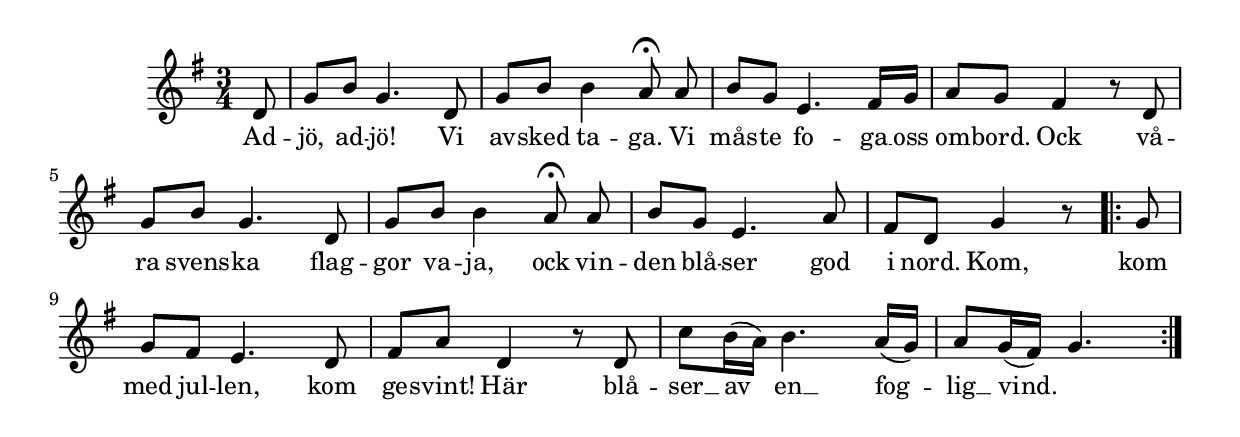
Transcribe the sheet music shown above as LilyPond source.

\once \override Score.RehearsalMark.padding = #3
\mark \markup { \italic \normalsize "Melodi b." }
{
\time 3/4
\key g \major
\partial 8

 d'8  | 
 g' b' g'4. d'8  | 
 g' b' b'4 a'8-\fermata\noBeam a'  | 
 b' g' e'4. fis'16 g' a'8 g' fis'4 r8 d'  | 
 g' b' g'4. d'8  | 
 g' b' b'4 a'8-\fermata\noBeam a'  | 
 b' g' e'4. a'8  | 
 fis' d' g'4 r8 
\repeat volta 2 { 
 g'  | 
 g' fis' e'4. d'8  | 
 fis' a' d'4 r8 d'  | 
 c'' b'16-( a'-) b'4. a'16-( g'-)  | 
 a'8 g'16-( fis'-) g'4.
 } %( endrepeat )% 
 }
 \addlyrics {
     Ad -- jö, ad -- jö! Vi av -- sked ta -- ga. Vi mås -- te fo -- ga __
     oss om -- bord. Ock vå -- ra svens -- ka flag -- gor va -- ja, ock
     vin -- den blå -- ser god i nord. Kom, kom med jul -- len, kom ge -- svint! Här
     blå -- ser __ av en __ fog -- lig __ vind.
}
